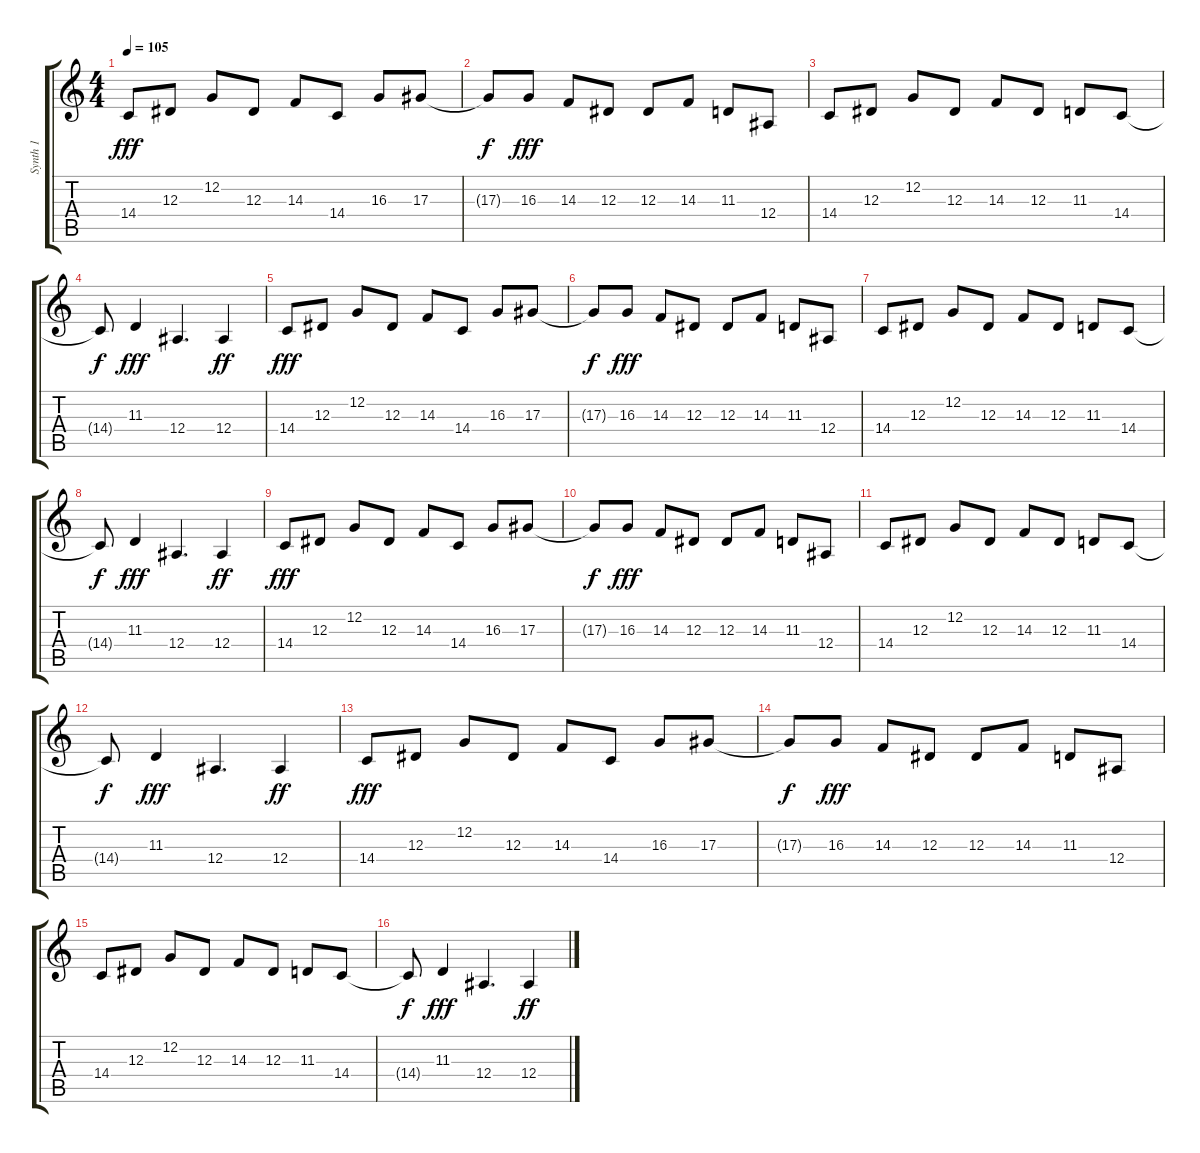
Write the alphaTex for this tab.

\track ("Synth 1" "Synth 1") {instrument shanai}
\staff {score tabs}
\tuning (C4 G3 Eb3 Bb2 F2 C2) {hide}
\ts (4 4)
\tempo 105
\clef g2
\ks c
14.4.8{dy fff} 12.3.8 12.2.8 12.3.8 14.3.8 14.4.8 16.3.8 17.3.8 |
17.3{t}.8{dy f} 16.3.8{dy fff} 14.3.8 12.3.8 12.3.8 14.3.8 11.3.8 12.4.8 |
14.4.8 12.3.8 12.2.8 12.3.8 14.3.8 12.3.8 11.3.8 14.4.8 |
14.4{t}.8{dy f} 11.3.4{dy fff} 12.4.4{d} 12.4.4{dy ff} |
14.4.8{dy fff} 12.3.8 12.2.8 12.3.8 14.3.8 14.4.8 16.3.8 17.3.8 |
17.3{t}.8{dy f} 16.3.8{dy fff} 14.3.8 12.3.8 12.3.8 14.3.8 11.3.8 12.4.8 |
14.4.8 12.3.8 12.2.8 12.3.8 14.3.8 12.3.8 11.3.8 14.4.8 |
14.4{t}.8{dy f} 11.3.4{dy fff} 12.4.4{d} 12.4.4{dy ff} |
14.4.8{dy fff} 12.3.8 12.2.8 12.3.8 14.3.8 14.4.8 16.3.8 17.3.8 |
17.3{t}.8{dy f} 16.3.8{dy fff} 14.3.8 12.3.8 12.3.8 14.3.8 11.3.8 12.4.8 |
14.4.8 12.3.8 12.2.8 12.3.8 14.3.8 12.3.8 11.3.8 14.4.8 |
14.4{t}.8{dy f} 11.3.4{dy fff} 12.4.4{d} 12.4.4{dy ff} |
14.4.8{dy fff} 12.3.8 12.2.8 12.3.8 14.3.8 14.4.8 16.3.8 17.3.8 |
17.3{t}.8{dy f} 16.3.8{dy fff} 14.3.8 12.3.8 12.3.8 14.3.8 11.3.8 12.4.8 |
14.4.8 12.3.8 12.2.8 12.3.8 14.3.8 12.3.8 11.3.8 14.4.8 |
14.4{t}.8{dy f} 11.3.4{dy fff} 12.4.4{d} 12.4.4{dy ff}
